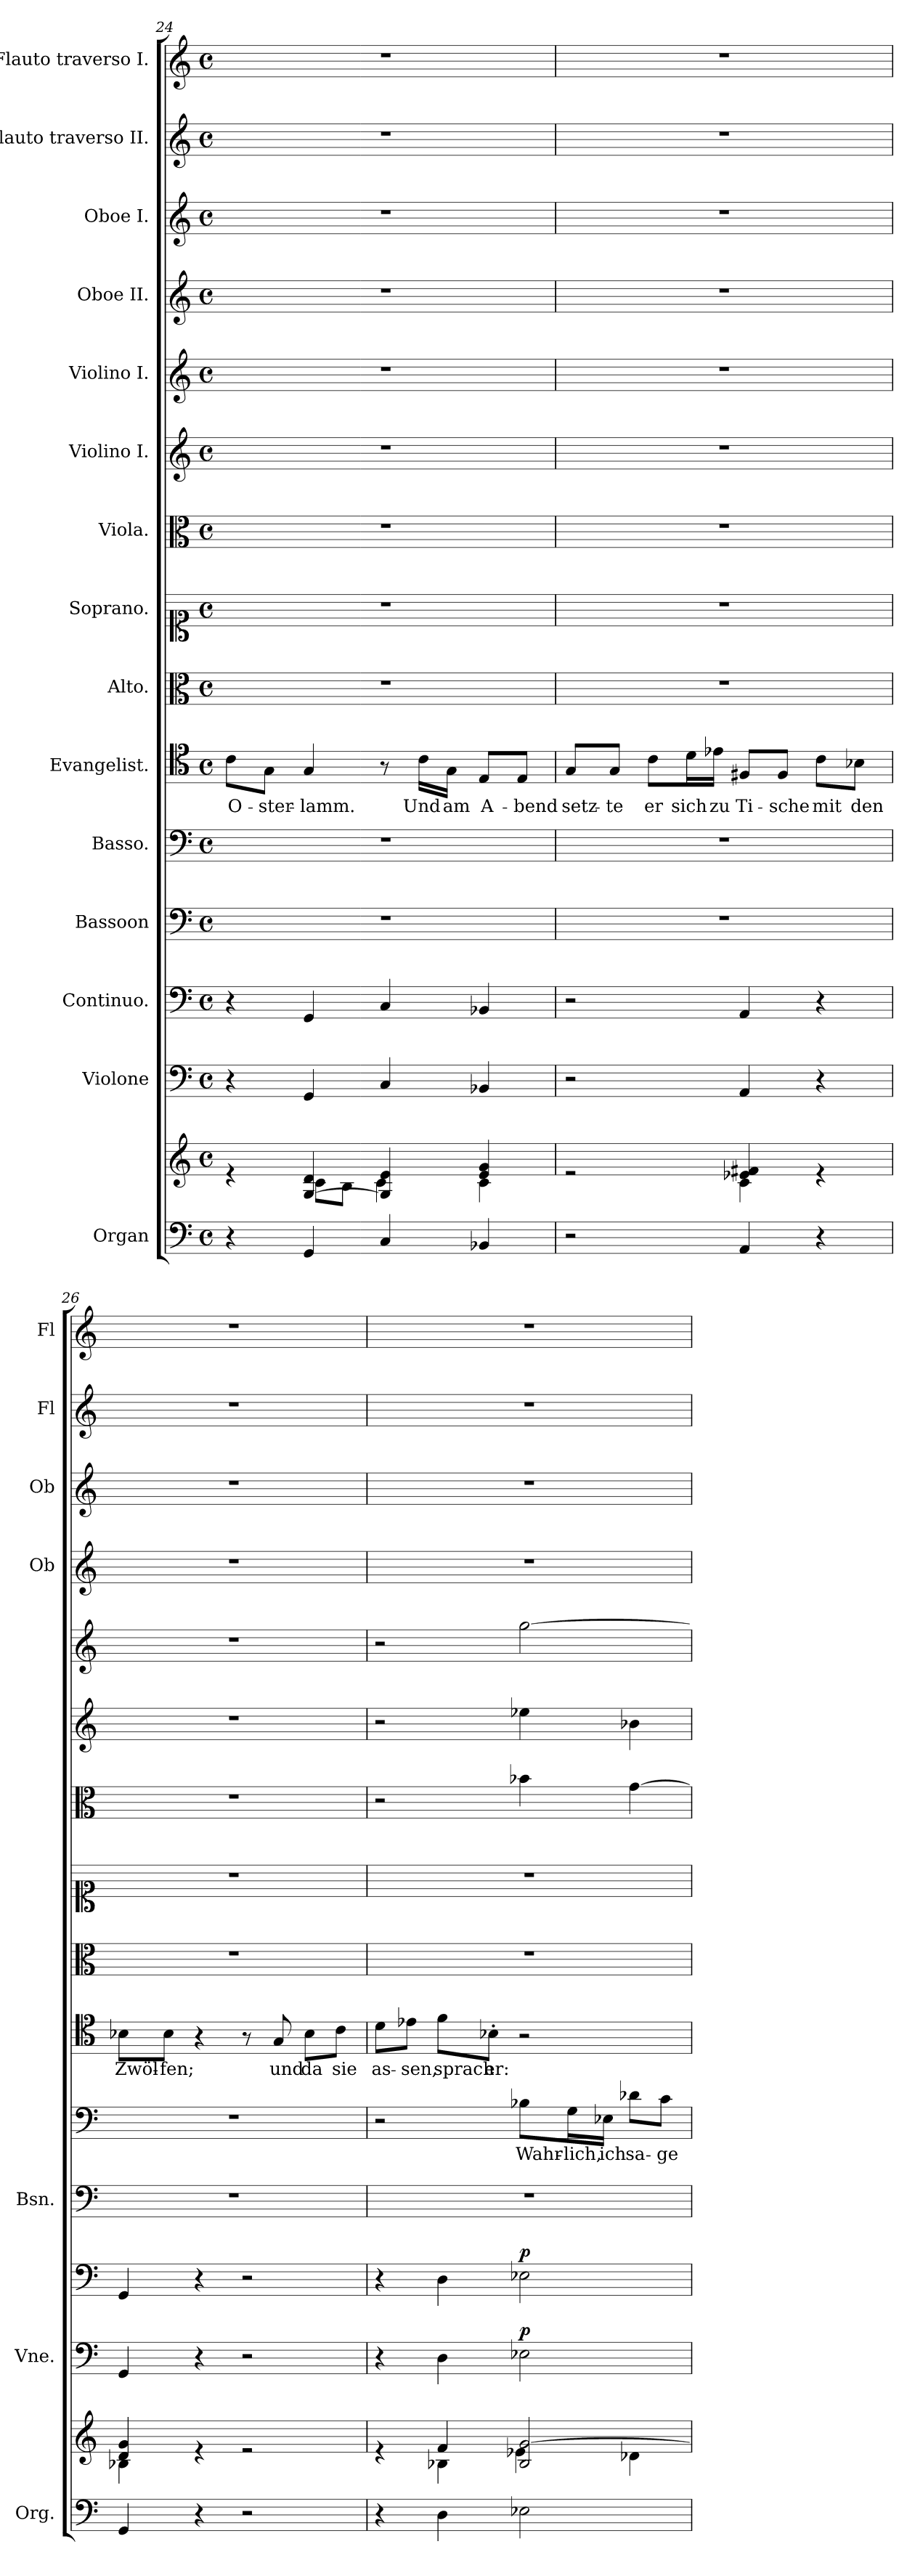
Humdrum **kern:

**kern	**kern	**dynam	**kern	**dynam	**kern	**dynam	**kern	**kern	**text	**kern	**text	**kern	**kern	**kern	**kern	**kern	**kern	**kern	**kern	**kern
*part15	*part15	*part15	*part14	*part14	*part13	*part13	*part12	*part11	*part11	*part10	*part10	*part9	*part8	*part7	*part6	*part5	*part4	*part3	*part2	*part1
*staff16	*staff15	*staff15/16	*staff14	*staff14	*staff13	*staff13	*staff12	*staff11	*staff11	*staff10	*staff10	*staff9	*staff8	*staff7	*staff6	*staff5	*staff4	*staff3	*staff2	*staff1
*I"Organ	*	*	*I"Violone	*	*I"Continuo.	*	*I"Bassoon	*I"Basso.	*	*I"Evangelist.	*	*I"Alto.	*I"Soprano.	*I"Viola.	*I"Violino I.	*I"Violino I.	*I"Oboe II.	*I"Oboe I.	*I"Flauto traverso II.	*I"Flauto traverso I.
*I'Org.	*	*	*I'Vne.	*	*	*	*I'Bsn.	*	*	*	*	*	*	*	*	*	*I'Ob	*I'Ob	*I'Fl	*I'Fl
*clefF4	*clefG2	*	*clefF4	*	*clefF4	*	*clefF4	*clefF4	*	*clefC4	*	*clefC3	*clefC1	*clefC3	*clefG2	*clefG2	*clefG2	*clefG2	*clefG2	*clefG2
*	*	*	*ITrd7c12	*	*	*	*	*	*	*	*	*	*	*	*	*	*	*	*	*
*k[]	*k[]	*	*k[]	*	*k[]	*	*k[]	*k[]	*	*k[]	*	*k[]	*k[]	*k[]	*k[]	*k[]	*k[]	*k[]	*k[]	*k[]
*M4/4	*M4/4	*	*M4/4	*	*M4/4	*	*M4/4	*M4/4	*	*M4/4	*	*M4/4	*M4/4	*M4/4	*M4/4	*M4/4	*M4/4	*M4/4	*M4/4	*M4/4
*met(c)	*met(c)	*	*met(c)	*	*met(c)	*	*met(c)	*met(c)	*	*met(c)	*	*met(c)	*met(c)	*met(c)	*met(c)	*met(c)	*met(c)	*met(c)	*met(c)	*met(c)
*MM50	*MM50	*	*MM50	*	*MM50	*	*MM50	*MM50	*	*MM50	*	*MM50	*MM50	*MM50	*MM50	*MM50	*MM50	*MM50	*MM50	*MM50
=24	=24	=24	=24	=24	=24	=24	=24	=24	=24	=24	=24	=24	=24	=24	=24	=24	=24	=24	=24	=24
*	*^	*	*	*	*	*	*	*	*	*	*	*	*	*	*	*	*	*	*	*
!	!	!	!	!	!	!	!	!	!	!	!	!LO:LY:b	!	!	!	!	!	!	!	!	!
4r	4re	4ryy	.	4r	.	4r	.	1r	1r	.	8c\L	O-	1r	1r	1r	1r	1r	1r	1r	1r	1r
!	!	!	!	!	!	!	!	!	!	!	!	!LO:LY:b	!	!	!	!	!	!	!	!	!
.	.	.	.	.	.	.	.	.	.	.	8G\J	-ster-	.	.	.	.	.	.	.	.	.
!	!	!	!	!	!	!	!	!	!	!	!	!LO:LY:b	!	!	!	!	!	!	!	!	!
4GG/	[4G/ 4d/	8c\L	.	4GGG/	.	4GG/	.	.	.	.	4G/	-lamm.	.	.	.	.	.	.	.	.	.
.	.	8B\J	.	.	.	.	.	.	.	.	.	.	.	.	.	.	.	.	.	.	.
4C/	4G/] 4e/	4c\	.	4CC/	.	4C/	.	.	.	.	8r	.	.	.	.	.	.	.	.	.	.
!	!	!	!	!	!	!	!	!	!	!	!	!LO:LY:b	!	!	!	!	!	!	!	!	!
.	.	.	.	.	.	.	.	.	.	.	16c\LL	Und	.	.	.	.	.	.	.	.	.
!	!	!	!	!	!	!	!	!	!	!	!	!LO:LY:b	!	!	!	!	!	!	!	!	!
.	.	.	.	.	.	.	.	.	.	.	16G\JJ	am	.	.	.	.	.	.	.	.	.
!	!	!	!	!	!	!	!	!	!	!	!	!LO:LY:b	!	!	!	!	!	!	!	!	!
4BB-X/	4e/ 4g/	4c\	.	4BBB-X/	.	4BB-X/	.	.	.	.	8E/L	A-	.	.	.	.	.	.	.	.	.
!	!	!	!	!	!	!	!	!	!	!	!	!LO:LY:b	!	!	!	!	!	!	!	!	!
.	.	.	.	.	.	.	.	.	.	.	8E/J	-bend	.	.	.	.	.	.	.	.	.
=25	=25	=25	=25	=25	=25	=25	=25	=25	=25	=25	=25	=25	=25	=25	=25	=25	=25	=25	=25	=25	=25
!	!	!	!	!	!	!	!	!	!	!	!	!LO:LY:b	!	!	!	!	!	!	!	!	!
2r	2re	2ryy	.	2r	.	2r	.	1r	1r	.	8G/L	setz-	1r	1r	1r	1r	1r	1r	1r	1r	1r
!	!	!	!	!	!	!	!	!	!	!	!	!LO:LY:b	!	!	!	!	!	!	!	!	!
.	.	.	.	.	.	.	.	.	.	.	8G/J	-te	.	.	.	.	.	.	.	.	.
!	!	!	!	!	!	!	!	!	!	!	!	!LO:LY:b	!	!	!	!	!	!	!	!	!
.	.	.	.	.	.	.	.	.	.	.	8c\L	er	.	.	.	.	.	.	.	.	.
!	!	!	!	!	!	!	!	!	!	!	!	!LO:LY:b	!	!	!	!	!	!	!	!	!
.	.	.	.	.	.	.	.	.	.	.	16d\L	sich	.	.	.	.	.	.	.	.	.
!	!	!	!	!	!	!	!	!	!	!	!	!LO:LY:b	!	!	!	!	!	!	!	!	!
.	.	.	.	.	.	.	.	.	.	.	16e-X\JJ	zu	.	.	.	.	.	.	.	.	.
!	!	!	!	!	!	!	!	!	!	!	!	!LO:LY:b	!	!	!	!	!	!	!	!	!
4AA/	4e-X/ 4f#X/	4c\	.	4AAA/	.	4AA/	.	.	.	.	8F#X/L	Ti-	.	.	.	.	.	.	.	.	.
!	!	!	!	!	!	!	!	!	!	!	!	!LO:LY:b	!	!	!	!	!	!	!	!	!
.	.	.	.	.	.	.	.	.	.	.	8F#/J	-sche	.	.	.	.	.	.	.	.	.
!	!	!	!	!	!	!	!	!	!	!	!	!LO:LY:b	!	!	!	!	!	!	!	!	!
4r	4re	4ryy	.	4r	.	4r	.	.	.	.	8c\L	mit	.	.	.	.	.	.	.	.	.
!	!	!	!	!	!	!	!	!	!	!	!	!LO:LY:b	!	!	!	!	!	!	!	!	!
.	.	.	.	.	.	.	.	.	.	.	8B-X\J	den	.	.	.	.	.	.	.	.	.
=26	=26	=26	=26	=26	=26	=26	=26	=26	=26	=26	=26	=26	=26	=26	=26	=26	=26	=26	=26	=26	=26
!	!	!	!	!	!	!	!	!	!	!	!	!LO:LY:b	!	!	!	!	!	!	!	!	!
4GG/	4d/ 4g/	4B-X\	.	4GGG/	.	4GG/	.	1r	1r	.	8B-X\L	Zwöl-	1r	1r	1r	1r	1r	1r	1r	1r	1r
!	!	!	!	!	!	!	!	!	!	!	!	!LO:LY:b	!	!	!	!	!	!	!	!	!
.	.	.	.	.	.	.	.	.	.	.	8B-\J	-fen;	.	.	.	.	.	.	.	.	.
4r	4re	2.ryy	.	4r	.	4r	.	.	.	.	4r	.	.	.	.	.	.	.	.	.	.
2r	2re	.	.	2r	.	2r	.	.	.	.	8r	.	.	.	.	.	.	.	.	.	.
!	!	!	!	!	!	!	!	!	!	!	!	!LO:LY:b	!	!	!	!	!	!	!	!	!
.	.	.	.	.	.	.	.	.	.	.	8G/	und	.	.	.	.	.	.	.	.	.
!	!	!	!	!	!	!	!	!	!	!	!	!LO:LY:b	!	!	!	!	!	!	!	!	!
.	.	.	.	.	.	.	.	.	.	.	8B-\L	da	.	.	.	.	.	.	.	.	.
!	!	!	!	!	!	!	!	!	!	!	!	!LO:LY:b	!	!	!	!	!	!	!	!	!
.	.	.	.	.	.	.	.	.	.	.	8c\J	sie	.	.	.	.	.	.	.	.	.
!!LO:PB:g=z
=27	=27	=27	=27	=27	=27	=27	=27	=27	=27	=27	=27	=27	=27	=27	=27	=27	=27	=27	=27	=27	=27
*	*	*	*	*	*	*	*	*	*	*	*	*	*	*	*	*	*	*	*	*	*MM60
!	!	!	!	!	!	!	!	!	!	!	!	!LO:LY:b	!	!	!	!	!	!	!	!	!
4r	4re	4ryy	.	4r	.	4r	.	1r	2r	.	8d\L	as-	1r	1r	2r	2r	2r	1r	1r	1r	1r
!	!	!	!	!	!	!	!	!	!	!	!	!LO:LY:b	!	!	!	!	!	!	!	!	!
.	.	.	.	.	.	.	.	.	.	.	8e-X\J	-sen,	.	.	.	.	.	.	.	.	.
!	!	!	!	!	!	!	!	!	!	!	!	!LO:LY:b	!	!	!	!	!	!	!	!	!
4D\	4f/	4B-X\	.	4DD\	.	4D\	.	.	.	.	8f\L	sprach	.	.	.	.	.	.	.	.	.
!	!	!	!	!	!	!	!	!	!	!	!	!LO:LY:b	!	!	!	!	!	!	!	!	!
.	.	.	.	.	.	.	.	.	.	.	8B-X'\J	er:	.	.	.	.	.	.	.	.	.
!	!	!	!LO:DY:b	!	!LO:DY:a	!	!LO:DY:a	!	!	!LO:LY:b	!	!	!	!	!	!	!	!	!	!	!
2E-X\	2B-/ [2g/	4e-X\	other-dynamics	2EE-X\	p	2E-X\	p	.	8B-X\L	Wahr-	2r	.	.	.	4b-X\	4ee-X\	[2gg\	.	.	.	.
!	!	!	!	!	!	!	!	!	!	!LO:LY:b	!	!	!	!	!	!	!	!	!	!	!
.	.	.	.	.	.	.	.	.	16G\L	-lich,	.	.	.	.	.	.	.	.	.	.	.
!	!	!	!	!	!	!	!	!	!	!LO:LY:b	!	!	!	!	!	!	!	!	!	!	!
.	.	.	.	.	.	.	.	.	16E-X\JJ	ich	.	.	.	.	.	.	.	.	.	.	.
!	!	!	!	!	!	!	!	!	!	!LO:LY:b	!	!	!	!	!	!	!	!	!	!	!
.	.	4d-X\	.	.	.	.	.	.	8d-X\L	sa-	.	.	.	.	[4g\	4b-X\	.	.	.	.	.
!	!	!	!	!	!	!	!	!	!	!LO:LY:b	!	!	!	!	!	!	!	!	!	!	!
.	.	.	.	.	.	.	.	.	8c\J	-ge	.	.	.	.	.	.	.	.	.	.	.
*	*v	*v	*	*	*	*	*	*	*	*	*	*	*	*	*	*	*	*	*	*	*
=	=	=	=	=	=	=	=	=	=	=	=	=	=	=	=	=	=	=	=	=
*-	*-	*-	*-	*-	*-	*-	*-	*-	*-	*-	*-	*-	*-	*-	*-	*-	*-	*-	*-	*-
